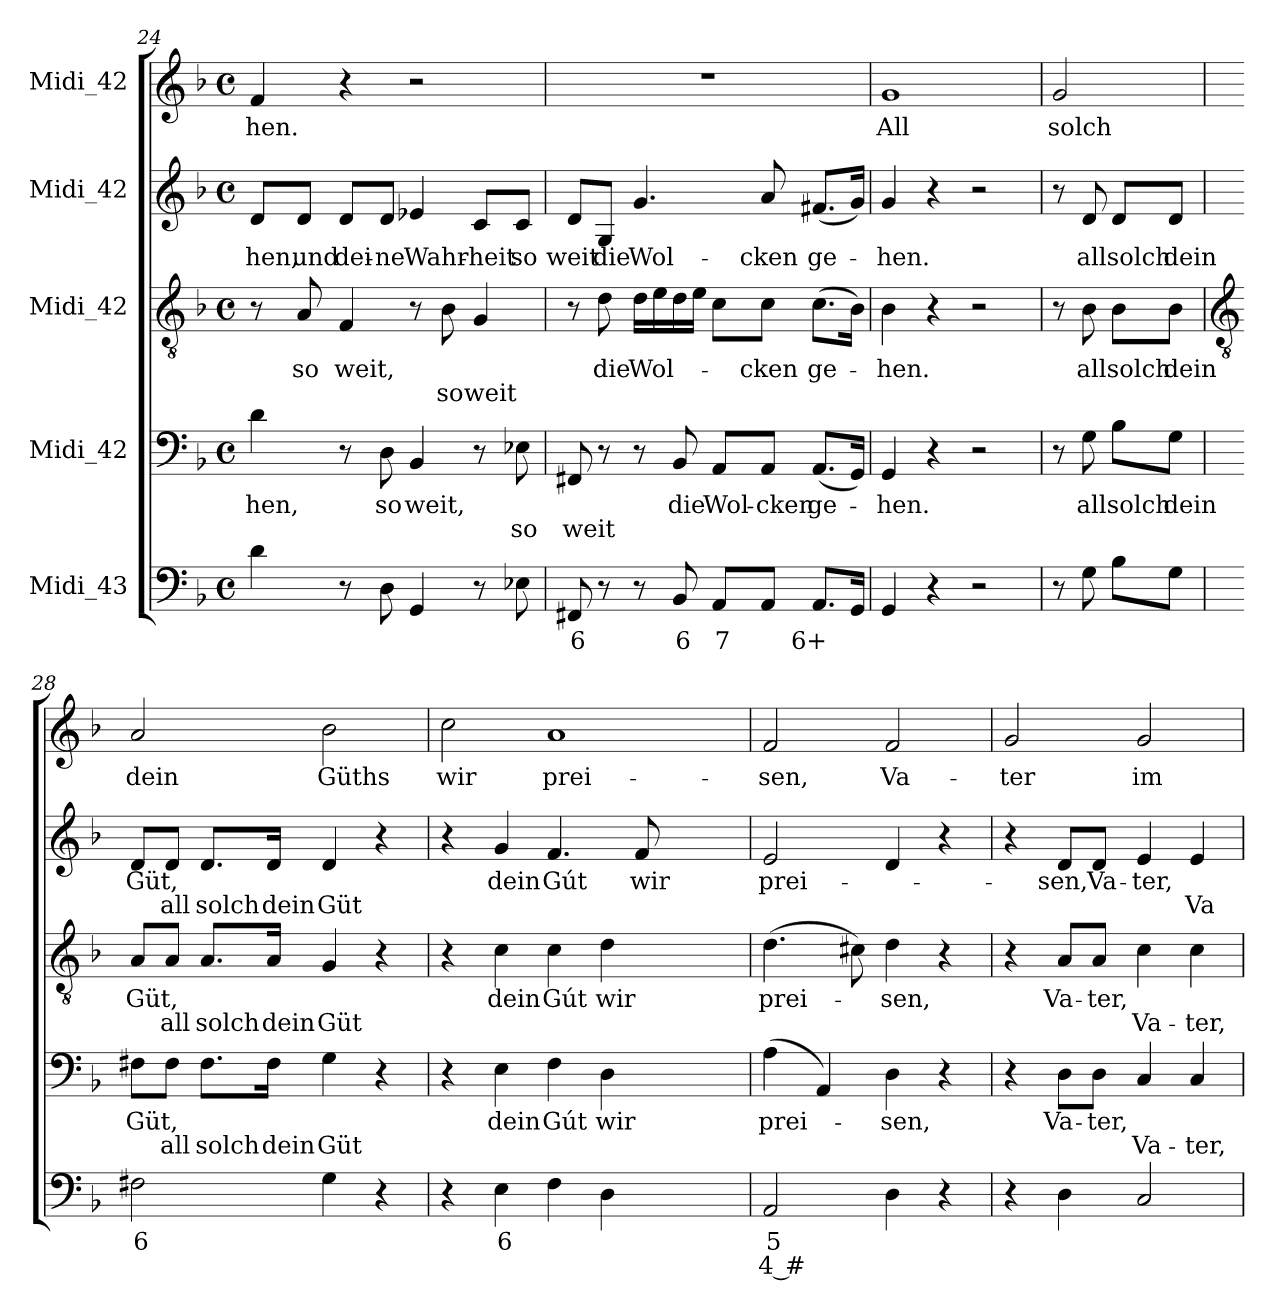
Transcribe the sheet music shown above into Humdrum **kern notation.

**kern	**text	**text	**kern	**text	**text	**kern	**text	**text	**kern	**text	**text	**kern	**text
*part5	*part5	*part5	*part4	*part4	*part4	*part3	*part3	*part3	*part2	*part2	*part2	*part1	*part1
*staff5	*staff5	*staff5	*staff4	*staff4	*staff4	*staff3	*staff3	*staff3	*staff2	*staff2	*staff2	*staff1	*staff1
*I"Midi_43	*	*	*I"Midi_42	*	*	*I"Midi_42	*	*	*I"Midi_42	*	*	*I"Midi_42	*
!!LO:LB:g=z
*clefF4	*	*	*clefF4	*	*	*clefGv2	*	*	*clefG2	*	*	*clefG2	*
*k[b-]	*	*	*k[b-]	*	*	*k[b-]	*	*	*k[b-]	*	*	*k[b-]	*
*F:	*	*	*F:	*	*	*F:	*	*	*F:	*	*	*F:	*
*M4/4	*	*	*M4/4	*	*	*M4/4	*	*	*M4/4	*	*	*M4/4	*
*met(c)	*	*	*met(c)	*	*	*met(c)	*	*	*met(c)	*	*	*met(c)	*
=24	=24	=24	=24	=24	=24	=24	=24	=24	=24	=24	=24	=24	=24
!	!	!	!	!LO:LY:b	!	!	!	!	!	!LO:LY:b	!	!	!LO:LY:b
4d	.	.	4d	-hen,	.	8r	.	.	8dL	-hen,	.	4f	-hen.
!	!	!	!	!	!	!	!LO:LY:b	!	!	!LO:LY:b	!	!	!
.	.	.	.	.	.	8A	so	.	8dJ	und	.	.	.
!	!	!	!	!	!	!	!LO:LY:b	!	!	!LO:LY:b	!	!	!
8r	.	.	8r	.	.	4F	weit,	.	8dL	dei-	.	4r	.
!	!	!	!	!LO:LY:b	!	!	!	!	!	!LO:LY:b	!	!	!
8D	.	.	8D	so	.	.	.	.	8dJ	-ne	.	.	.
!	!	!	!	!LO:LY:b	!	!	!	!	!	!LO:LY:b	!	!	!
4GG	.	.	4BB-	weit,	.	8r	.	.	4e-X	Wahr-	.	2r	.
!	!	!	!	!	!	!	!	!LO:LY:b	!	!	!	!	!
.	.	.	.	.	.	8B-	.	so	.	.	.	.	.
!	!	!	!	!	!	!	!	!LO:LY:b	!	!LO:LY:b	!	!	!
8r	.	.	8r	.	.	4G	.	weit	8cL	-heit	.	.	.
!	!	!	!	!	!LO:LY:b	!	!	!	!	!LO:LY:b	!	!	!
8E-X	.	.	8E-X	.	so	.	.	.	8cJ	so	.	.	.
=25	=25	=25	=25	=25	=25	=25	=25	=25	=25	=25	=25	=25	=25
!	!LO:LY:b	!	!	!	!LO:LY:b	!	!	!	!	!LO:LY:b	!	!	!
8FF#X	6	.	8FF#X	.	weit	8r	.	.	8dL	weit	.	1r	.
!	!	!	!	!	!	!	!LO:LY:b	!	!	!LO:LY:b	!	!	!
8r	.	.	8r	.	.	8d	die	.	8GJ	die	.	.	.
!	!	!	!	!	!	!	!LO:LY:b	!	!	!LO:LY:b	!	!	!
8r	.	.	8r	.	.	16dLL	Wol-	.	4.g	Wol-	.	.	.
.	.	.	.	.	.	16e	.	.	.	.	.	.	.
!	!LO:LY:b	!	!	!LO:LY:b	!	!	!	!	!	!	!	!	!
8BB-	6	.	8BB-	die	.	16d	.	.	.	.	.	.	.
.	.	.	.	.	.	16eJJ	.	.	.	.	.	.	.
!	!LO:LY:b	!	!	!LO:LY:b	!	!	!	!	!	!	!	!	!
8AAL	7	.	8AAL	Wol-	.	8cL	.	.	.	.	.	.	.
!	!	!	!	!LO:LY:b	!	!	!LO:LY:b	!	!	!LO:LY:b	!	!	!
8AAJ	.	.	8AAJ	-cken	.	8cJ	-cken	.	8a	-cken	.	.	.
!	!LO:LY:b	!	!	!LO:LY:b	!	!	!LO:LY:b	!	!	!LO:LY:b	!	!	!
8.AAL	6+	.	(<8.AAL	ge-	.	(>8.cL	ge-	.	(<8.f#XL	ge-	.	.	.
16GGJ	.	.	16GGJ)	.	.	16B-J)	.	.	16gJ)	.	.	.	.
=26	=26	=26	=26	=26	=26	=26	=26	=26	=26	=26	=26	=26	=26
!	!	!	!	!LO:LY:b	!	!	!LO:LY:b	!	!	!LO:LY:b	!	!	!LO:LY:b
4GG	.	.	4GG	-hen.	.	4B-	-hen.	.	4g	-hen.	.	1g	All
4r	.	.	4r	.	.	4r	.	.	4r	.	.	.	.
2r	.	.	2r	.	.	2r	.	.	2r	.	.	.	.
=27	=27	=27	=27	=27	=27	=27	=27	=27	=27	=27	=27	=27	=27
!	!	!	!	!	!	!	!	!	!	!	!	!	!LO:LY:b
8r	.	.	8r	.	.	8r	.	.	8r	.	.	2g	solch
!	!	!	!	!LO:LY:b	!	!	!LO:LY:b	!	!	!LO:LY:b	!	!	!
8G	.	.	8G	all	.	8B-	all	.	8d	all	.	.	.
!	!	!	!	!LO:LY:b	!	!	!LO:LY:b	!	!	!LO:LY:b	!	!	!
8B-L	.	.	8B-L	solch	.	8B-L	solch	.	8dL	solch	.	.	.
!	!	!	!	!LO:LY:b	!	!	!LO:LY:b	!	!	!LO:LY:b	!	!	!
8GJ	.	.	8GJ	dein	.	8B-J	dein	.	8dJ	dein	.	.	.
!!LO:LB:g=z
=28	=28	=28	=28	=28	=28	=28	=28	=28	=28	=28	=28	=28	=28
*	*	*	*	*	*	*clefGv2	*	*	*	*	*	*	*
!	!LO:LY:b	!	!	!LO:LY:b	!	!	!LO:LY:b	!	!	!LO:LY:b	!	!	!LO:LY:b
2F#X	6	.	8F#XL	Güt,	.	8AL	Güt,	.	8dL	Güt,	.	2a	dein
!	!	!	!	!	!LO:LY:b	!	!	!LO:LY:b	!	!	!LO:LY:b	!	!
.	.	.	8F#J	.	all	8AJ	.	all	8dJ	.	all	.	.
!	!	!	!	!	!LO:LY:b	!	!	!LO:LY:b	!	!	!LO:LY:b	!	!
.	.	.	8.F#L	.	solch	8.AL	.	solch	8.dL	.	solch	.	.
!	!	!	!	!	!LO:LY:b	!	!	!LO:LY:b	!	!	!LO:LY:b	!	!
.	.	.	16F#J	.	dein	16AJ	.	dein	16dJ	.	dein	.	.
!	!	!	!	!	!LO:LY:b	!	!	!LO:LY:b	!	!	!LO:LY:b	!	!LO:LY:b
4G	.	.	4G	.	Güt	4G	.	Güt	4d	.	Güt	2b-	Güths
4r	.	.	4r	.	.	4r	.	.	4r	.	.	.	.
=29	=29	=29	=29	=29	=29	=29	=29	=29	=29	=29	=29	=29	=29
!	!	!	!	!	!	!	!	!	!	!	!	!	!LO:LY:b
4r	.	.	4r	.	.	4r	.	.	4r	.	.	2cc	wir
!	!LO:LY:b	!	!	!LO:LY:b	!	!	!LO:LY:b	!	!	!LO:LY:b	!	!	!
4E	6	.	4E	dein	.	4c	dein	.	4g	dein	.	.	.
!	!	!	!	!LO:LY:b	!	!	!LO:LY:b	!	!	!LO:LY:b	!	!	!LO:LY:b
4F	.	.	4F	Gút	.	4c	Gút	.	4.f	Gút	.	1a	prei-
!	!	!	!	!LO:LY:b	!	!	!LO:LY:b	!	!	!	!	!	!
4D	.	.	4D	wir	.	4d	wir	.	.	.	.	.	.
!	!	!	!	!	!	!	!	!	!	!LO:LY:b	!	!	!
.	.	.	.	.	.	.	.	.	8f	wir	.	.	.
2ryy	.	.	2ryy	.	.	2ryy	.	.	2ryy	.	.	.	.
=30	=30	=30	=30	=30	=30	=30	=30	=30	=30	=30	=30	=30	=30
!	!LO:LY:b	!LO:LY:b	!	!LO:LY:b	!	!	!LO:LY:b	!	!	!LO:LY:b	!	!	!LO:LY:b
2AA	5	4 #	(>4A	prei-	.	(>4.d	prei-	.	2e	prei-	.	2f	-sen,
.	.	.	4AA)	.	.	.	.	.	.	.	.	.	.
.	.	.	.	.	.	8c#X)	.	.	.	.	.	.	.
!	!	!	!	!LO:LY:b	!	!	!LO:LY:b	!	!	!	!	!	!LO:LY:b
4D	.	.	4D	-sen,	.	4d	-sen,	.	4d	.	.	2f	Va-
4r	.	.	4r	.	.	4r	.	.	4r	.	.	.	.
=31	=31	=31	=31	=31	=31	=31	=31	=31	=31	=31	=31	=31	=31
!	!	!	!	!	!	!	!	!	!	!	!	!	!LO:LY:b
4r	.	.	4r	.	.	4r	.	.	4r	.	.	2g	-ter
!	!	!	!	!LO:LY:b	!	!	!LO:LY:b	!	!	!LO:LY:b	!	!	!
4D	.	.	8DL	Va-	.	8AL	Va-	.	8dL	-sen,	.	.	.
!	!	!	!	!LO:LY:b	!	!	!LO:LY:b	!	!	!LO:LY:b	!	!	!
.	.	.	8DJ	-ter,	.	8AJ	-ter,	.	8dJ	Va-	.	.	.
!	!	!	!	!	!LO:LY:b	!	!	!LO:LY:b	!	!LO:LY:b	!	!	!LO:LY:b
2C	.	.	4C	.	Va-	4c	.	Va-	4e	-ter,	.	2g	im
!	!	!	!	!	!LO:LY:b	!	!	!LO:LY:b	!	!	!LO:LY:b	!	!
.	.	.	4C	.	-ter,	4c	.	-ter,	4e	.	Va-	.	.
=	=	=	=	=	=	=	=	=	=	=	=	=	=
*-	*-	*-	*-	*-	*-	*-	*-	*-	*-	*-	*-	*-	*-
